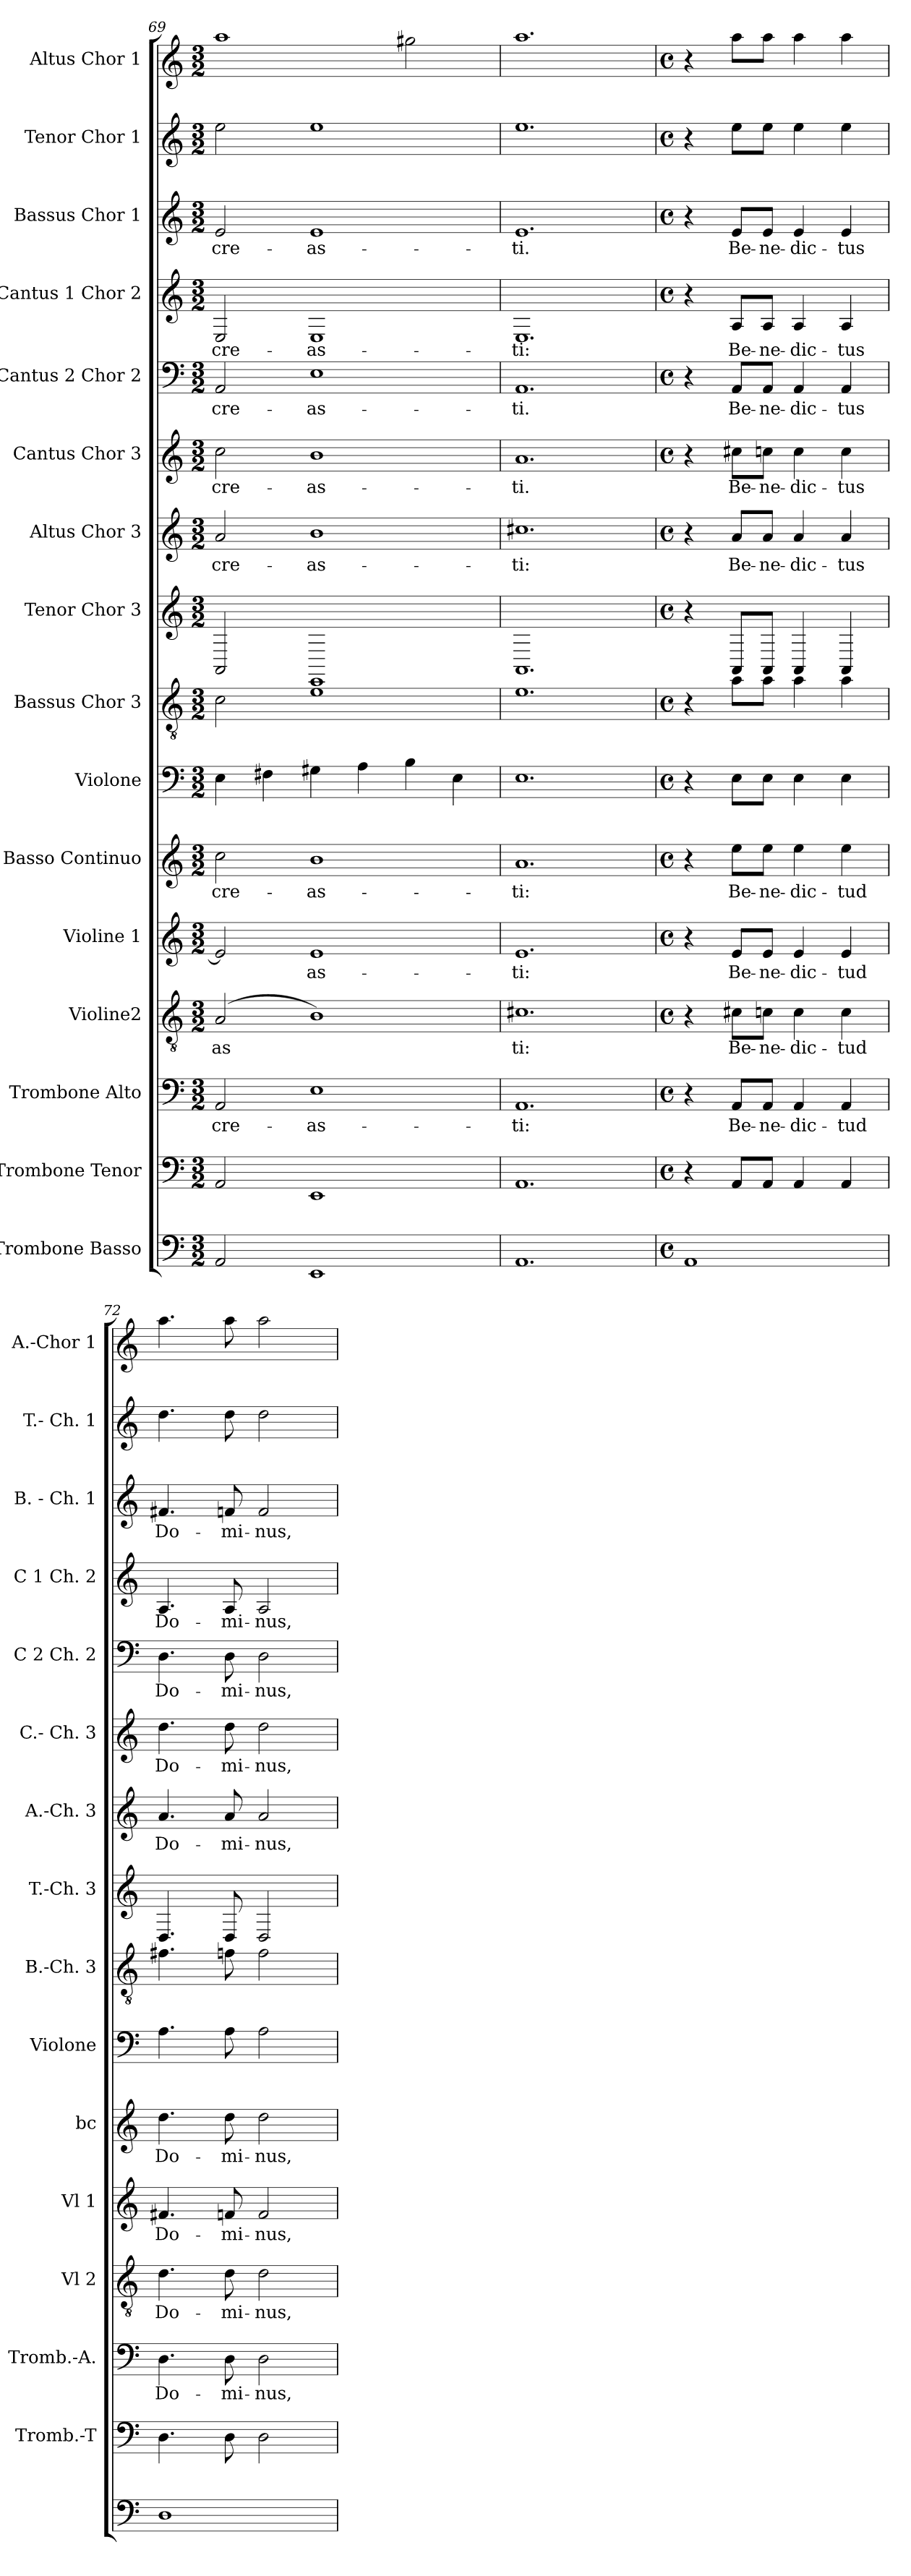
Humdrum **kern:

**kern	**kern	**kern	**text	**kern	**text	**kern	**text	**kern	**text	**kern	**kern	**kern	**kern	**text	**kern	**text	**kern	**text	**kern	**text	**kern	**text	**kern	**kern
*part16	*part15	*part14	*part14	*part13	*part13	*part12	*part12	*part11	*part11	*part10	*part9	*part8	*part7	*part7	*part6	*part6	*part5	*part5	*part4	*part4	*part3	*part3	*part2	*part1
*staff16	*staff15	*staff14	*staff14	*staff13	*staff13	*staff12	*staff12	*staff11	*staff11	*staff10	*staff9	*staff8	*staff7	*staff7	*staff6	*staff6	*staff5	*staff5	*staff4	*staff4	*staff3	*staff3	*staff2	*staff1
*I"Trombone Basso	*I"Trombone Tenor	*I"Trombone Alto	*	*I"Violine2	*	*I"Violine 1	*	*I"Basso Continuo	*	*I"Violone	*I"Bassus Chor 3	*I"Tenor Chor 3	*I"Altus Chor 3	*	*I"Cantus Chor 3	*	*I"Cantus 2 Chor 2	*	*I"Cantus 1 Chor 2	*	*I"Bassus Chor 1	*	*I"Tenor Chor 1	*I"Altus Chor 1
*	*I'Tromb.-T	*I'Tromb.-A.	*	*I'Vl 2	*	*I'Vl 1	*	*I'bc	*	*I'Violone	*I'B.-Ch. 3	*I'T.-Ch. 3	*I'A.-Ch. 3	*	*I'C.- Ch. 3	*	*I'C 2 Ch. 2	*	*I'C 1 Ch. 2	*	*I'B. - Ch. 1	*	*I'T.- Ch. 1	*I'A.-Chor 1
*clefF4	*clefF4	*clefF4	*	*clefGv2	*	*clefG2	*	*clefG2	*	*clefF4	*clefGv2	*clefG2	*clefG2	*	*clefG2	*	*clefF4	*	*clefG2	*	*clefG2	*	*clefG2	*clefG2
*k[]	*k[]	*k[]	*	*k[]	*	*k[]	*	*k[]	*	*k[]	*k[]	*k[]	*k[]	*	*k[]	*	*k[]	*	*k[]	*	*k[]	*	*k[]	*k[]
*C:	*C:	*C:	*	*C:	*	*C:	*	*C:	*	*C:	*C:	*C:	*C:	*	*C:	*	*C:	*	*C:	*	*C:	*	*C:	*C:
*M3/2	*M3/2	*M3/2	*	*M3/2	*	*M3/2	*	*M3/2	*	*M3/2	*M3/2	*M3/2	*M3/2	*	*M3/2	*	*M3/2	*	*M3/2	*	*M3/2	*	*M3/2	*M3/2
=69	=69	=69	=69	=69	=69	=69	=69	=69	=69	=69	=69	=69	=69	=69	=69	=69	=69	=69	=69	=69	=69	=69	=69	=69
2AA	2AA	2AA	cre-	(<2A	as	2e]	.	2cc	cre-	4E	2c	2AA	2a	cre-	2cc	cre-	2AA	cre-	2E	cre-	2e	cre-	2ee	1aa
.	.	.	.	.	.	.	.	.	.	4F#X	.	.	.	.	.	.	.	.	.	.	.	.	.	.
1EE	1EE	1E	as-	1B)	.	1e	as-	1b	as-	4G#X	1e	1EE	1b	as-	1b	as-	1E	as-	1E	as-	1e	as-	1ee	.
.	.	.	.	.	.	.	.	.	.	4A	.	.	.	.	.	.	.	.	.	.	.	.	.	.
.	.	.	.	.	.	.	.	.	.	4B	.	.	.	.	.	.	.	.	.	.	.	.	.	2gg#X
.	.	.	.	.	.	.	.	.	.	4E	.	.	.	.	.	.	.	.	.	.	.	.	.	.
=70	=70	=70	=70	=70	=70	=70	=70	=70	=70	=70	=70	=70	=70	=70	=70	=70	=70	=70	=70	=70	=70	=70	=70	=70
1.AA	1.AA	1.AA	ti:	1.c#X	ti:	1.e	ti:	1.a	ti:	1.E	1.e	1.AA	1.cc#X	ti:	1.a	ti.	1.AA	ti.	1.E	ti:	1.e	ti.	1.ee	1.aa
=71	=71	=71	=71	=71	=71	=71	=71	=71	=71	=71	=71	=71	=71	=71	=71	=71	=71	=71	=71	=71	=71	=71	=71	=71
*M4/4	*M4/4	*M4/4	*	*M4/4	*	*M4/4	*	*M4/4	*	*M4/4	*M4/4	*M4/4	*M4/4	*	*M4/4	*	*M4/4	*	*M4/4	*	*M4/4	*	*M4/4	*M4/4
*met(c)	*met(c)	*met(c)	*	*met(c)	*	*met(c)	*	*met(c)	*	*met(c)	*met(c)	*met(c)	*met(c)	*	*met(c)	*	*met(c)	*	*met(c)	*	*met(c)	*	*met(c)	*met(c)
1AA	4r	4r	.	4r	.	4r	.	4r	.	4r	4r	4r	4r	.	4r	.	4r	.	4r	.	4r	.	4r	4r
.	8AAL	8AA/L	Be-	8c#X\L	Be-	8e/L	Be-	8ee\L	Be-	8EL	8aL	8AAL	8a/L	Be-	8cc#X\L	Be-	8AA/L	Be-	8A/L	Be-	8e/L	Be-	8eeL	8aaL
.	8AAJ	8AA/J	ne-	8c\J	ne-	8e/J	ne-	8ee\J	ne-	8EJ	8aJ	8AAJ	8a/J	ne-	8cc\J	ne-	8AA/J	ne-	8A/J	ne-	8e/J	ne-	8eeJ	8aaJ
.	4AA	4AA	dic-	4c	dic-	4e	dic-	4ee	dic-	4E	4a	4AA	4a	dic-	4cc	dic-	4AA	dic-	4A	dic-	4e	dic-	4ee	4aa
.	4AA	4AA	tud	4c	tud	4e	tud	4ee	tud	4E	4a	4AA	4a	tus	4cc	tus	4AA	tus	4A	tus	4e	tus	4ee	4aa
=72	=72	=72	=72	=72	=72	=72	=72	=72	=72	=72	=72	=72	=72	=72	=72	=72	=72	=72	=72	=72	=72	=72	=72	=72
1D	4.D	4.D	Do-	4.d	Do-	4.f#X	Do-	4.dd	Do-	4.A	4.f#X	4.D	4.a	Do-	4.dd	Do-	4.D	Do-	4.A	Do-	4.f#X	Do-	4.dd	4.aa
.	8D	8D	mi-	8d	mi-	8f	mi-	8dd	mi-	8A	8f	8D	8a	mi-	8dd	mi-	8D	mi-	8A	mi-	8f	mi-	8dd	8aa
.	2D	2D	nus,	2d	nus,	2f	nus,	2dd	nus,	2A	2f	2D	2a	nus,	2dd	nus,	2D	nus,	2A	nus,	2f	nus,	2dd	2aa
=	=	=	=	=	=	=	=	=	=	=	=	=	=	=	=	=	=	=	=	=	=	=	=	=
*-	*-	*-	*-	*-	*-	*-	*-	*-	*-	*-	*-	*-	*-	*-	*-	*-	*-	*-	*-	*-	*-	*-	*-	*-
